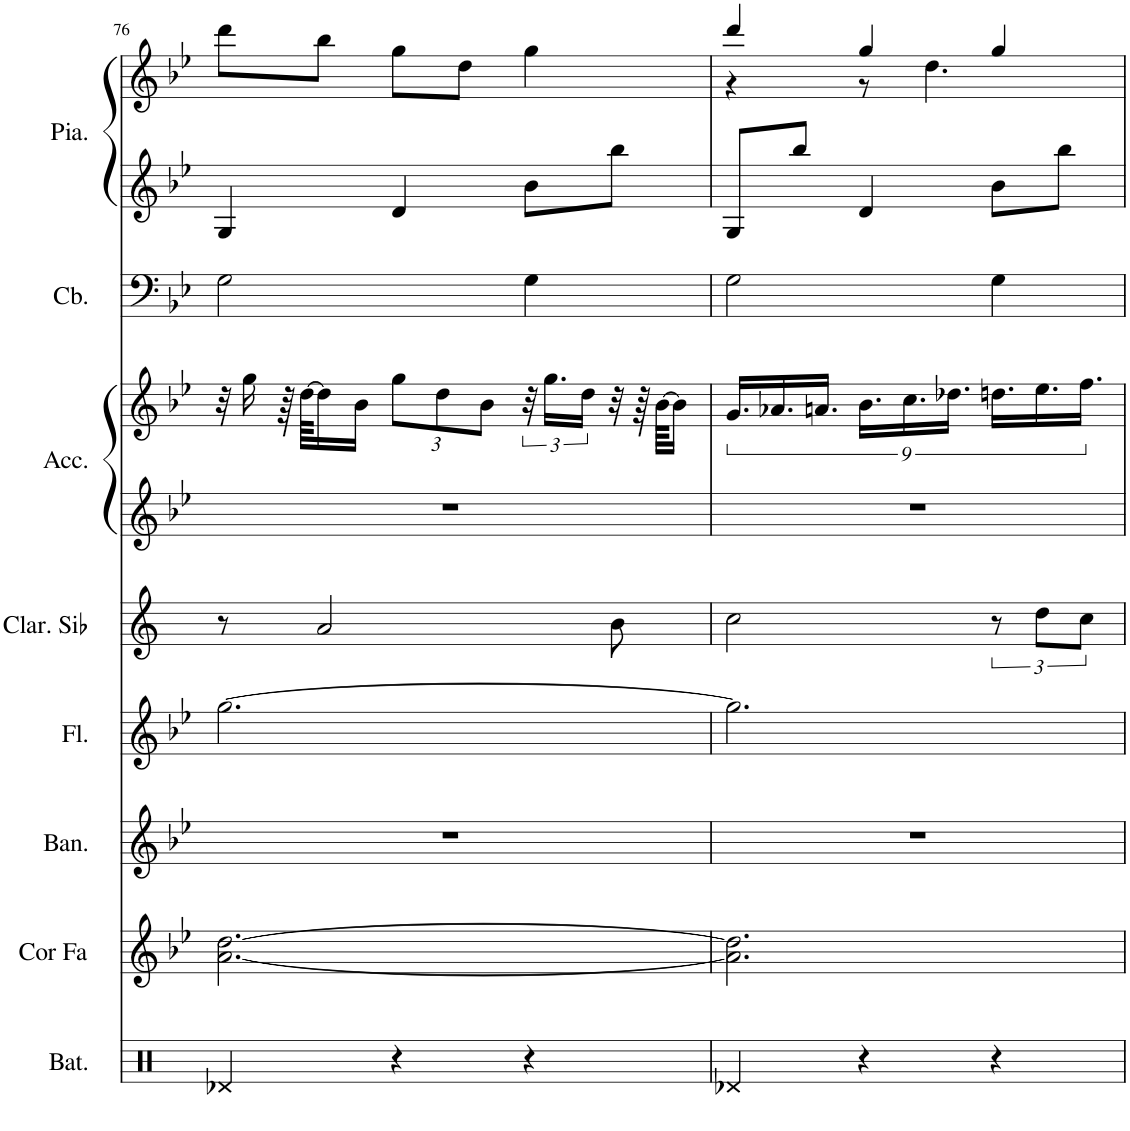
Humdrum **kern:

**kern	**kern	**kern	**kern	**kern	**kern	**kern	**kern	**kern	**kern
*part8	*part7	*part6	*part5	*part4	*part3	*part3	*part2	*part1	*part1
*staff10	*staff9	*staff8	*staff7	*staff6	*staff5	*staff4	*staff3	*staff2	*staff1
*I"Batterie	*I"Cor en Fa, French Horn	*I"Bandonéon, Tango Accordion	*I"Flûte, Flute	*I"Clarinette en Sib	*I"Accordéon , Accordion	*	*I"Contrebasse, Acoustic Bass	*I"Piano, Acoustic Grand Piano	*
*I'Bat.	*I'Cor Fa	*I'Ban.	*I'Fl.	*I'Clar. Sib	*I'Acc.	*	*I'Cb.	*I'Pia.	*
!!LO:PB:g=z
*clefX	*clefG2	*clefG2	*clefG2	*clefG2	*clefG2	*clefG2	*clefF4	*clefG2	*clefG2
*	*Trd4c7	*	*	*Trd1c2	*	*	*Trd7c12	*	*
*k[b-e-]	*k[b-e-]	*k[b-e-]	*k[b-e-]	*k[]	*k[b-e-]	*k[b-e-]	*k[b-e-]	*k[b-e-]	*k[b-e-]
*M3/4	*M3/4	*M3/4	*M3/4	*M3/4	*M3/4	*M3/4	*M3/4	*M3/4	*M3/4
=76	=76	=76	=76	=76	=76	=76	=76	=76	=76
4Rd/	[2.a\ [2.dd\	2.r	[2.gg\	8r	2.r	32r	2G\	4G/	8ddd\L
.	.	.	.	.	.	16gg\	.	.	.
.	.	.	.	.	.	64r	.	.	.
.	.	.	.	.	.	[64dd\KKLL	.	.	.
.	.	.	.	2a/	.	16dd\]	.	.	8bb-\J
.	.	.	.	.	.	16b-\JJ	.	.	.
*	*	*	*	*	*	*Xbrackettup	*	*	*
4r	.	.	.	.	.	12gg\L	.	4d/	8gg\L
.	.	.	.	.	.	12dd\	.	.	.
.	.	.	.	.	.	.	.	.	8dd\J
.	.	.	.	.	.	12b-\J	.	.	.
*	*	*	*	*	*	*brackettup	*	*	*
4r	.	.	.	.	.	48r	4G\	8b-\L	4gg\
.	.	.	.	.	.	24.gg\LL	.	.	.
.	.	.	.	.	.	24dd\JJ	.	.	.
.	.	.	.	8b\	.	32r	.	8bb-\J	.
.	.	.	.	.	.	64r	.	.	.
.	.	.	.	.	.	[64b-\KKLL	.	.	.
.	.	.	.	.	.	16b-\JJ]	.	.	.
=77	=77	=77	=77	=77	=77	=77	=77	=77	=77
*	*	*	*	*	*	*	*	*	*^
4Rd/	2.a\] 2.dd\]	2.r	2.gg\]	2cc\	2.r	18.g/LL	2G\	8G/L	4ddd/	4r
.	.	.	.	.	.	18.a-X/	.	.	.	.
.	.	.	.	.	.	.	.	8bb-/J	.	.
.	.	.	.	.	.	18.an/JJ	.	.	.	.
4r	.	.	.	.	.	18.b-\LL	.	4d/	4gg/	8r
.	.	.	.	.	.	18.cc\	.	.	.	.
.	.	.	.	.	.	.	.	.	.	4.dd\
.	.	.	.	.	.	18.dd-X\JJ	.	.	.	.
4r	.	.	.	12r	.	18.ddn\LL	4G\	8b-\L	4gg/	.
.	.	.	.	12dd\L	.	18.ee-\	.	.	.	.
.	.	.	.	.	.	.	.	8bb-\J	.	.
.	.	.	.	12cc\J	.	18.ff\JJ	.	.	.	.
*	*	*	*	*	*	*	*	*	*v	*v
=	=	=	=	=	=	=	=	=	=
*-	*-	*-	*-	*-	*-	*-	*-	*-	*-
